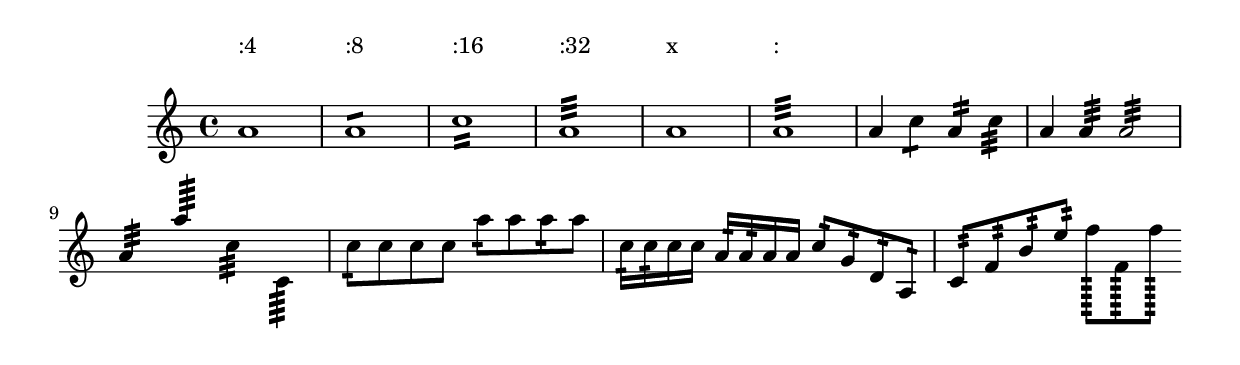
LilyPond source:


\version "2.7.39"
\header{
  texidoc="
Stem tremolos or rolls are tremolo signs that look like beam segments
crossing stems.  If the stem is in a beam, the tremolo must be parallel
to the beam.  If the stem is invisible (e.g. on a whole note), the
tremolo must be centered on the note.
"
}



\context Voice \relative c''{
  \textSpannerUp
  \override TextScript  #'padding = #5
  a1:4^":4" a:8^":8" c:16^":16" a:32^":32" a^"x" a:^":"
  a4:4 c:8 a:16 c:32 a a: a2:
  \break
  \stemUp
  a4:32 a'4:64 
  \stemDown
  c,4:32 c,4:64
  \stemNeutral
  c'8:16 c c c
  a': a a: a
  c,16:32 c: c c a16:32 a: a a
  c8:16 g: d: a:
  c8:32 f: b: e:
  \transpose c c { f''8:256[ f'8: f'':] }
}


